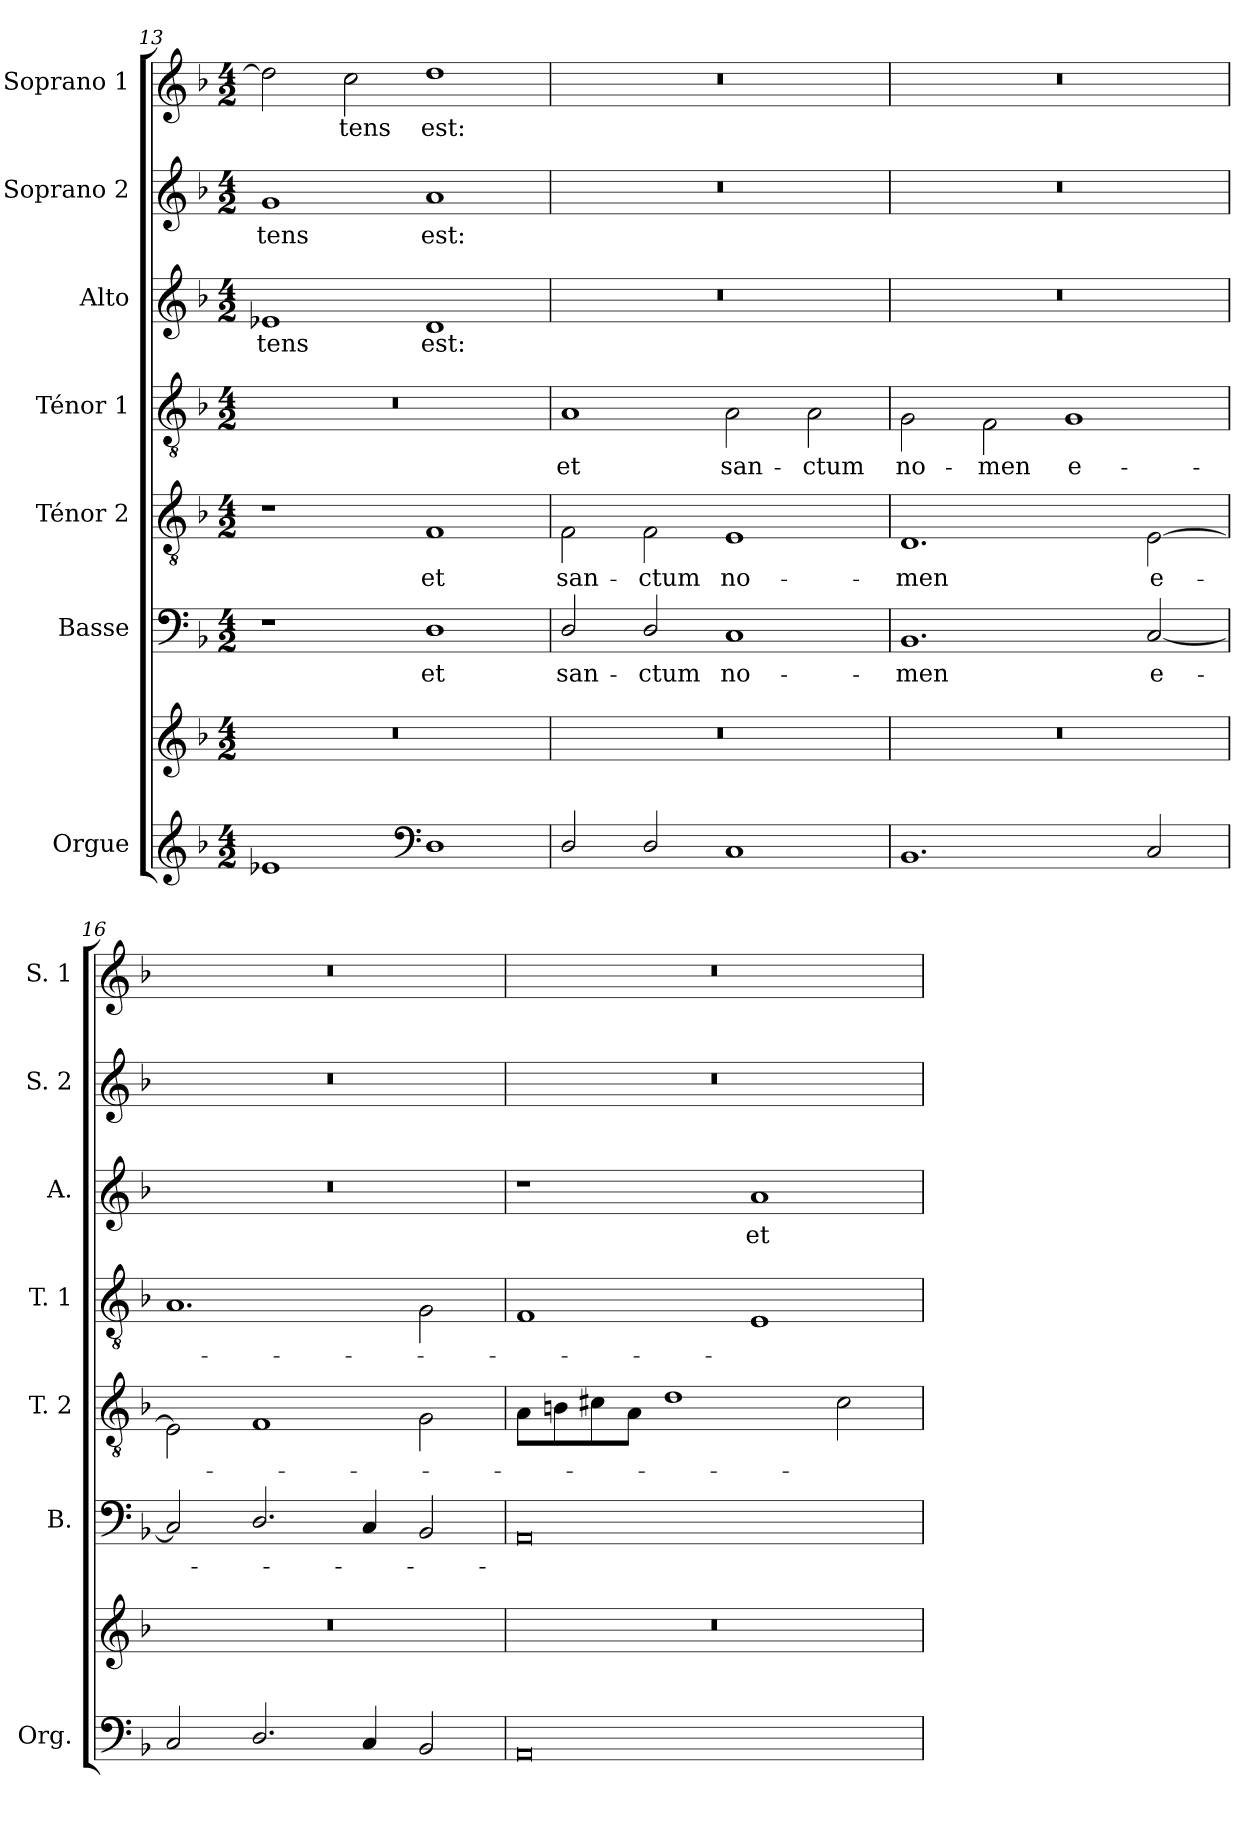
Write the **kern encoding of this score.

**kern	**kern	**kern	**text	**kern	**text	**kern	**text	**kern	**text	**kern	**text	**kern	**text
*part7	*part7	*part6	*part6	*part5	*part5	*part4	*part4	*part3	*part3	*part2	*part2	*part1	*part1
*staff8	*staff7	*staff6	*staff6	*staff5	*staff5	*staff4	*staff4	*staff3	*staff3	*staff2	*staff2	*staff1	*staff1
*I"Orgue	*	*I"Basse	*	*I"Ténor 2	*	*I"Ténor 1	*	*I"Alto	*	*I"Soprano 2	*	*I"Soprano 1	*
*I'Org.	*	*I'B.	*	*I'T. 2	*	*I'T. 1	*	*I'A.	*	*I'S. 2	*	*I'S. 1	*
!!LO:LB:g=z
*clefG2	*clefG2	*clefF4	*	*clefGv2	*	*clefGv2	*	*clefG2	*	*clefG2	*	*clefG2	*
*k[b-]	*k[b-]	*k[b-]	*	*k[b-]	*	*k[b-]	*	*k[b-]	*	*k[b-]	*	*k[b-]	*
*M4/2	*M4/2	*M4/2	*	*M4/2	*	*M4/2	*	*M4/2	*	*M4/2	*	*M4/2	*
=13	=13	=13	=13	=13	=13	=13	=13	=13	=13	=13	=13	=13	=13
!	!	!	!	!	!	!	!	!	!LO:LY:b	!	!LO:LY:b	!	!
1e-X	0r	1r	.	1r	.	0r	.	1e-X	-tens	1g	-tens	2dd\]	.
!	!	!	!	!	!	!	!	!	!	!	!	!	!LO:LY:b
.	.	.	.	.	.	.	.	.	.	.	.	2cc\	-tens
*clefF4	*	*	*	*	*	*	*	*	*	*	*	*	*
!	!	!	!LO:LY:b	!	!LO:LY:b	!	!	!	!LO:LY:b	!	!LO:LY:b	!	!LO:LY:b
1D	.	1D	et	1F	et	.	.	1d	est:	1a	est:	1dd	est:
=14	=14	=14	=14	=14	=14	=14	=14	=14	=14	=14	=14	=14	=14
!	!	!	!LO:LY:b	!	!LO:LY:b	!	!LO:LY:b	!	!	!	!	!	!
2D/	0r	2D/	san-	2F\	san-	1A	et	0r	.	0r	.	0r	.
!	!	!	!LO:LY:b	!	!LO:LY:b	!	!	!	!	!	!	!	!
2D/	.	2D/	-ctum	2F\	-ctum	.	.	.	.	.	.	.	.
!	!	!	!LO:LY:b	!	!LO:LY:b	!	!LO:LY:b	!	!	!	!	!	!
1C	.	1C	no-	1E	no-	2A\	san-	.	.	.	.	.	.
!	!	!	!	!	!	!	!LO:LY:b	!	!	!	!	!	!
.	.	.	.	.	.	2A\	-ctum	.	.	.	.	.	.
=15	=15	=15	=15	=15	=15	=15	=15	=15	=15	=15	=15	=15	=15
!	!	!	!LO:LY:b	!	!LO:LY:b	!	!LO:LY:b	!	!	!	!	!	!
1.BB-	0r	1.BB-	-men	1.D	-men	2G\	no-	0r	.	0r	.	0r	.
!	!	!	!	!	!	!	!LO:LY:b	!	!	!	!	!	!
.	.	.	.	.	.	2F\	-men	.	.	.	.	.	.
!	!	!	!	!	!	!	!LO:LY:b	!	!	!	!	!	!
.	.	.	.	.	.	1G	e-	.	.	.	.	.	.
!	!	!	!LO:LY:b	!	!LO:LY:b	!	!	!	!	!	!	!	!
2C/	.	[<2C/	e-	[<2E\	e-	.	.	.	.	.	.	.	.
=16	=16	=16	=16	=16	=16	=16	=16	=16	=16	=16	=16	=16	=16
2C/	0r	2C/]	.	2E\]	.	1.A	.	0r	.	0r	.	0r	.
2.D/	.	2.D/	.	1F	.	.	.	.	.	.	.	.	.
4C/	.	4C/	.	.	.	.	.	.	.	.	.	.	.
2BB-/	.	2BB-/	.	2G\	.	2G\	.	.	.	.	.	.	.
!!LO:PB:g=z
=17	=17	=17	=17	=17	=17	=17	=17	=17	=17	=17	=17	=17	=17
0AA	0r	0AA	.	8A\L	.	1F	.	1r	.	0r	.	0r	.
.	.	.	.	8Bn\	.	.	.	.	.	.	.	.	.
.	.	.	.	8c#X\	.	.	.	.	.	.	.	.	.
.	.	.	.	8A\J	.	.	.	.	.	.	.	.	.
.	.	.	.	1d	.	.	.	.	.	.	.	.	.
!	!	!	!	!	!	!	!	!	!LO:LY:b	!	!	!	!
.	.	.	.	.	.	1E	.	1a	et	.	.	.	.
.	.	.	.	2c#\	.	.	.	.	.	.	.	.	.
=	=	=	=	=	=	=	=	=	=	=	=	=	=
*-	*-	*-	*-	*-	*-	*-	*-	*-	*-	*-	*-	*-	*-
